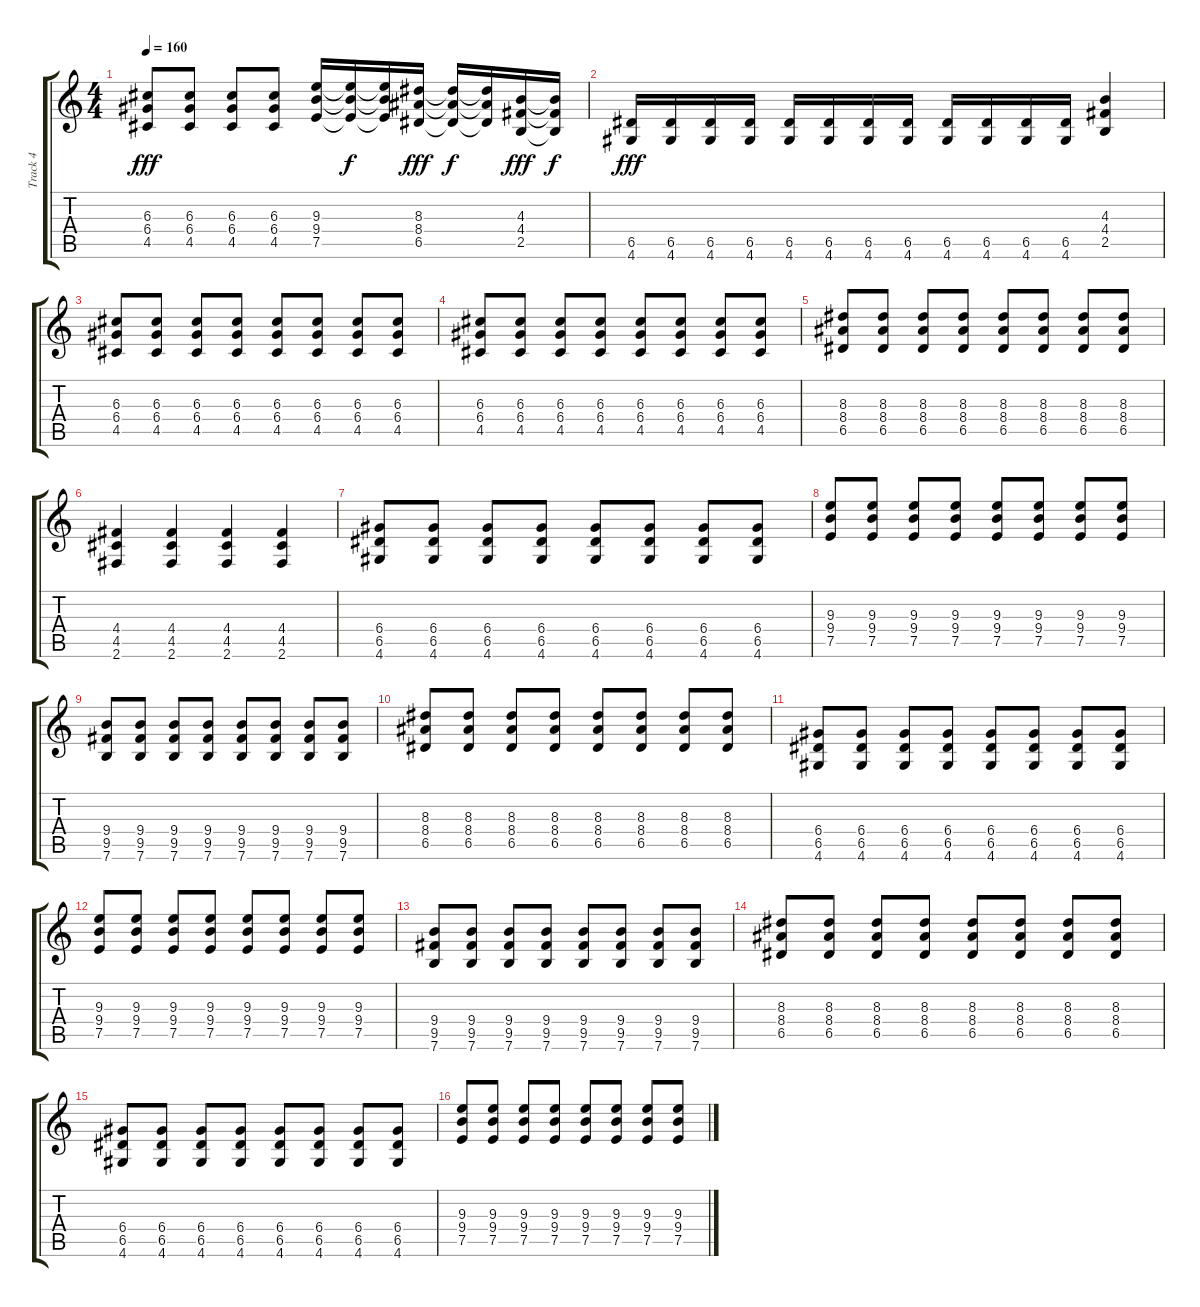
\track ("Track 4" "Track 4") {instrument distortionguitar}
\staff {score tabs}
\tuning (E4 B3 G3 D3 A2 E2) {hide}
\ts (4 4)
\tempo 160
\clef g2
\ks c
(6.3 6.4 4.5).8{dy fff} (6.3 6.4 4.5).8 (6.3 6.4 4.5).8 (6.3 6.4 4.5).8 (9.3 9.4 7.5).16 (9.3{t} 9.4{t} 7.5{t}).16{dy f} (9.3{t} 9.4{t} 7.5{t}).16 (8.3 8.4 6.5).16{dy fff} (8.3{t} 8.4{t} 6.5{t}).16{dy f} (8.3{t} 8.4{t} 6.5{t}).16 (4.3 4.4 2.5).16{dy fff} (4.3{t} 4.4{t} 2.5{t}).16{dy f} |
(6.5 4.6).16{dy fff} (6.5 4.6).16 (6.5 4.6).16 (6.5 4.6).16 (6.5 4.6).16 (6.5 4.6).16 (6.5 4.6).16 (6.5 4.6).16 (6.5 4.6).16 (6.5 4.6).16 (6.5 4.6).16 (6.5 4.6).16 (4.3 4.4 2.5).4 |
(6.3 6.4 4.5).8 (6.3 6.4 4.5).8 (6.3 6.4 4.5).8 (6.3 6.4 4.5).8 (6.3 6.4 4.5).8 (6.3 6.4 4.5).8 (6.3 6.4 4.5).8 (6.3 6.4 4.5).8 |
(6.3 6.4 4.5).8 (6.3 6.4 4.5).8 (6.3 6.4 4.5).8 (6.3 6.4 4.5).8 (6.3 6.4 4.5).8 (6.3 6.4 4.5).8 (6.3 6.4 4.5).8 (6.3 6.4 4.5).8 |
(8.3 8.4 6.5).8 (8.3 8.4 6.5).8 (8.3 8.4 6.5).8 (8.3 8.4 6.5).8 (8.3 8.4 6.5).8 (8.3 8.4 6.5).8 (8.3 8.4 6.5).8 (8.3 8.4 6.5).8 |
(4.4 4.5 2.6).4 (4.4 4.5 2.6).4 (4.4 4.5 2.6).4 (4.4 4.5 2.6).4 |
(6.4 6.5 4.6).8 (6.4 6.5 4.6).8 (6.4 6.5 4.6).8 (6.4 6.5 4.6).8 (6.4 6.5 4.6).8 (6.4 6.5 4.6).8 (6.4 6.5 4.6).8 (6.4 6.5 4.6).8 |
(9.3 9.4 7.5).8 (9.3 9.4 7.5).8 (9.3 9.4 7.5).8 (9.3 9.4 7.5).8 (9.3 9.4 7.5).8 (9.3 9.4 7.5).8 (9.3 9.4 7.5).8 (9.3 9.4 7.5).8 |
(9.4 9.5 7.6).8 (9.4 9.5 7.6).8 (9.4 9.5 7.6).8 (9.4 9.5 7.6).8 (9.4 9.5 7.6).8 (9.4 9.5 7.6).8 (9.4 9.5 7.6).8 (9.4 9.5 7.6).8 |
(8.3 8.4 6.5).8 (8.3 8.4 6.5).8 (8.3 8.4 6.5).8 (8.3 8.4 6.5).8 (8.3 8.4 6.5).8 (8.3 8.4 6.5).8 (8.3 8.4 6.5).8 (8.3 8.4 6.5).8 |
(6.4 6.5 4.6).8 (6.4 6.5 4.6).8 (6.4 6.5 4.6).8 (6.4 6.5 4.6).8 (6.4 6.5 4.6).8 (6.4 6.5 4.6).8 (6.4 6.5 4.6).8 (6.4 6.5 4.6).8 |
(9.3 9.4 7.5).8 (9.3 9.4 7.5).8 (9.3 9.4 7.5).8 (9.3 9.4 7.5).8 (9.3 9.4 7.5).8 (9.3 9.4 7.5).8 (9.3 9.4 7.5).8 (9.3 9.4 7.5).8 |
(9.4 9.5 7.6).8 (9.4 9.5 7.6).8 (9.4 9.5 7.6).8 (9.4 9.5 7.6).8 (9.4 9.5 7.6).8 (9.4 9.5 7.6).8 (9.4 9.5 7.6).8 (9.4 9.5 7.6).8 |
(8.3 8.4 6.5).8 (8.3 8.4 6.5).8 (8.3 8.4 6.5).8 (8.3 8.4 6.5).8 (8.3 8.4 6.5).8 (8.3 8.4 6.5).8 (8.3 8.4 6.5).8 (8.3 8.4 6.5).8 |
(6.4 6.5 4.6).8 (6.4 6.5 4.6).8 (6.4 6.5 4.6).8 (6.4 6.5 4.6).8 (6.4 6.5 4.6).8 (6.4 6.5 4.6).8 (6.4 6.5 4.6).8 (6.4 6.5 4.6).8 |
(9.3 9.4 7.5).8 (9.3 9.4 7.5).8 (9.3 9.4 7.5).8 (9.3 9.4 7.5).8 (9.3 9.4 7.5).8 (9.3 9.4 7.5).8 (9.3 9.4 7.5).8 (9.3 9.4 7.5).8
